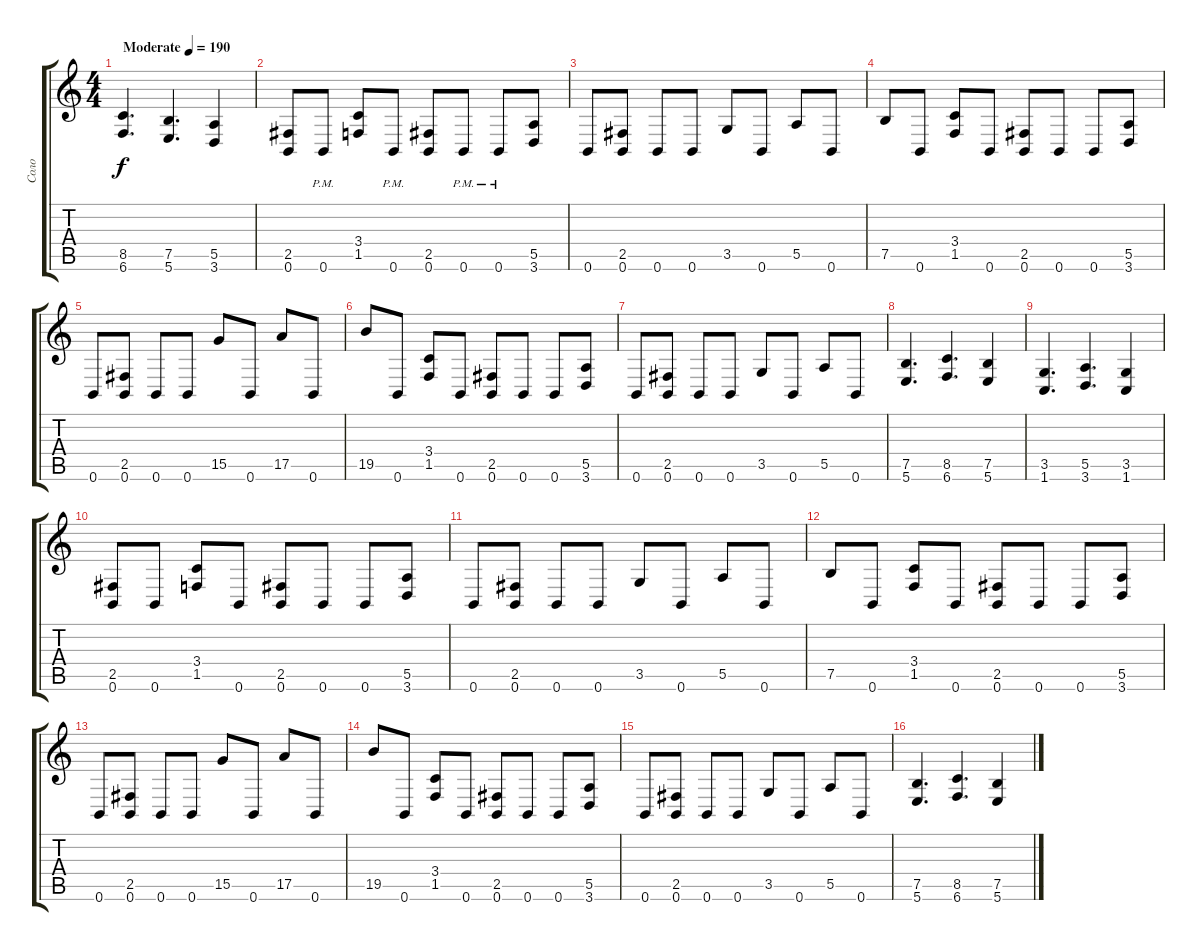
\track ("Соло" "Соло") {instrument distortionguitar}
\staff {score tabs}
\tuning (B3 Gb3 D3 A2 E2 B1) {hide}
\ts (4 4)
\tempo (190 "Moderate")
\clef g2
\ks c
(8.5 6.6).4{d dy f instrument distortionguitar} (7.5 5.6).4{d} (5.5 3.6).4 |
(2.5 0.6).8 0.6{pm}.8 (3.4 1.5).8 0.6{pm}.8 (2.5 0.6).8 0.6{pm}.8 0.6{pm}.8 (5.5 3.6).8 |
0.6.8 (2.5 0.6).8 0.6.8 0.6.8 3.5.8 0.6.8 5.5.8 0.6.8 |
7.5.8 0.6.8 (3.4 1.5).8 0.6.8 (2.5 0.6).8 0.6.8 0.6.8 (5.5 3.6).8 |
0.6.8 (2.5 0.6).8 0.6.8 0.6.8 15.5.8 0.6.8 17.5.8 0.6.8 |
19.5.8 0.6.8 (3.4 1.5).8 0.6.8 (2.5 0.6).8 0.6.8 0.6.8 (5.5 3.6).8 |
0.6.8 (2.5 0.6).8 0.6.8 0.6.8 3.5.8 0.6.8 5.5.8 0.6.8 |
(7.5 5.6).4{d} (8.5 6.6).4{d} (7.5 5.6).4 |
(3.5 1.6).4{d} (5.5 3.6).4{d} (3.5 1.6).4 |
(2.5 0.6).8 0.6.8 (3.4 1.5).8 0.6.8 (2.5 0.6).8 0.6.8 0.6.8 (5.5 3.6).8 |
0.6.8 (2.5 0.6).8 0.6.8 0.6.8 3.5.8 0.6.8 5.5.8 0.6.8 |
7.5.8 0.6.8 (3.4 1.5).8 0.6.8 (2.5 0.6).8 0.6.8 0.6.8 (5.5 3.6).8 |
0.6.8 (2.5 0.6).8 0.6.8 0.6.8 15.5.8 0.6.8 17.5.8 0.6.8 |
19.5.8 0.6.8 (3.4 1.5).8 0.6.8 (2.5 0.6).8 0.6.8 0.6.8 (5.5 3.6).8 |
0.6.8 (2.5 0.6).8 0.6.8 0.6.8 3.5.8 0.6.8 5.5.8 0.6.8 |
(7.5 5.6).4{d} (8.5 6.6).4{d} (7.5 5.6).4
